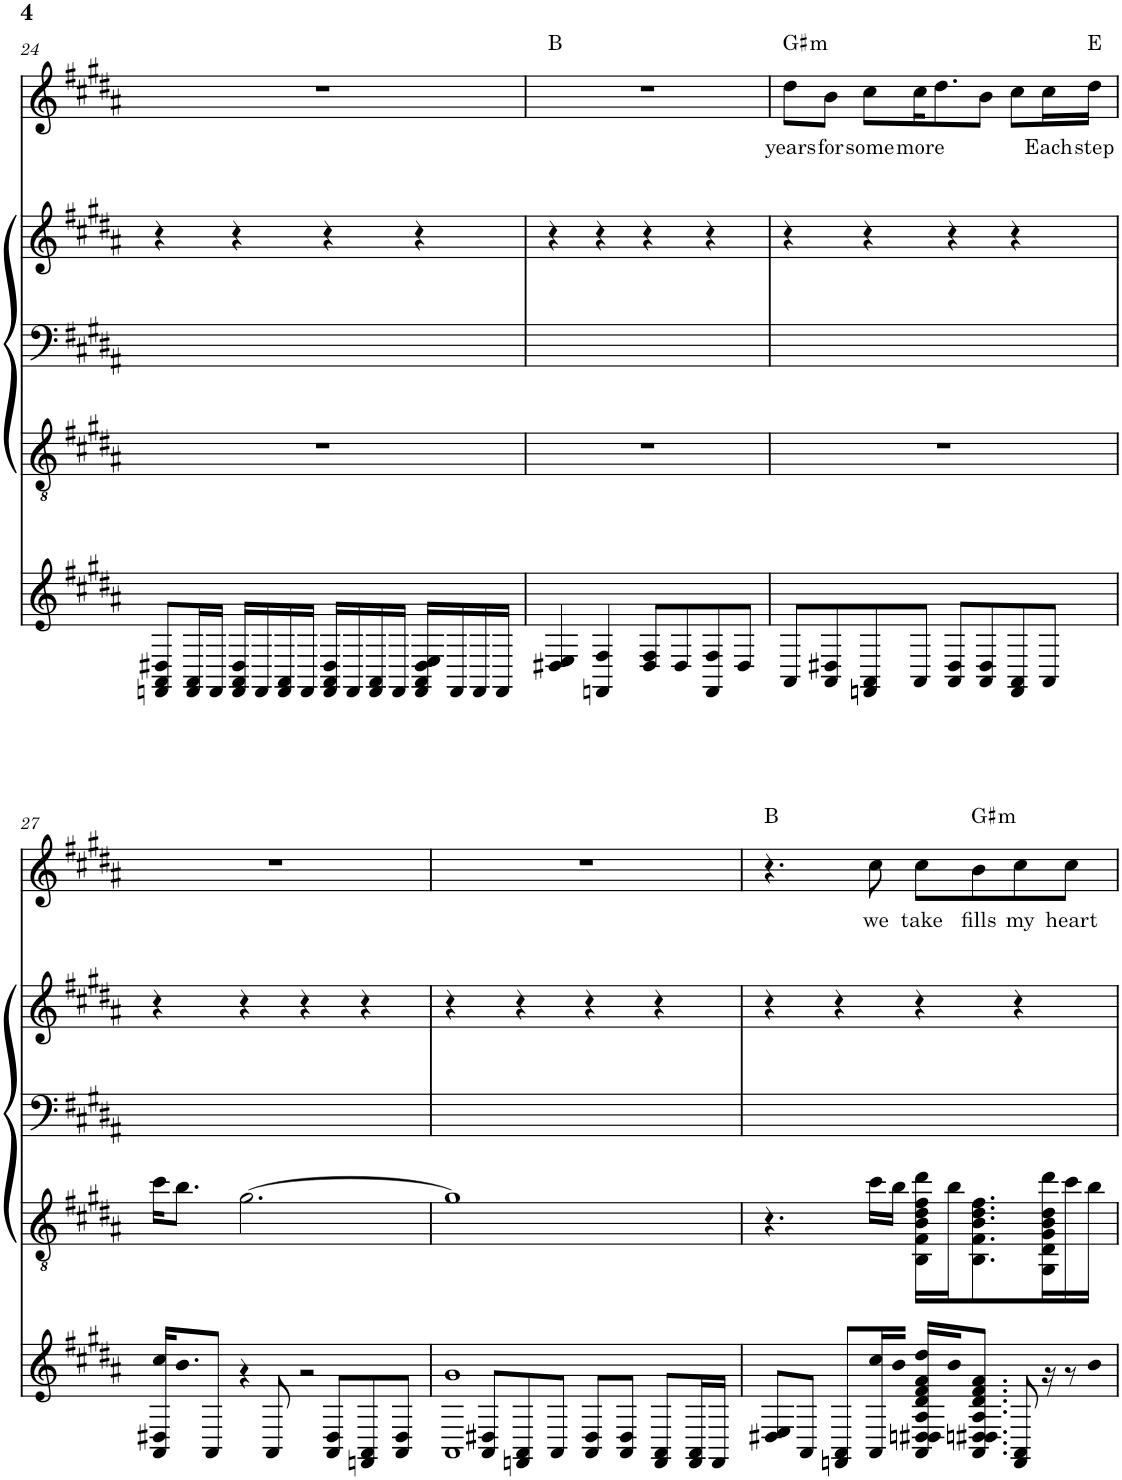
**kern	**kern	**kern	**kern	**kern	**text	**harte
*part4	*part3	*part2	*part2	*part1	*part1	*part1
*staff5	*staff4	*staff3	*staff2	*staff1	*staff1	*
*I"Piano	*I"Piano	*I"Piano	*	*I"Piano	*	*
*I'Pno	*I'Pno	*I'Pno	*	*I'Pno	*	*
!!LO:PB:g=z
*clefG2	*clefGv2	*clefF4	*clefG2	*clefG2	*	*
*k[f#c#g#d#a#]	*k[f#c#g#d#a#]	*k[f#c#g#d#a#]	*k[f#c#g#d#a#]	*k[f#c#g#d#a#]	*	*
*B:	*B:	*B:	*B:	*B:	*	*
*M4/4	*M4/4	*M4/4	*M4/4	*M4/4	*	*
=24	=24	=24	=24	=24	=24	=24
8DDn/ 8FF#/ 8BB#X/L	1r	1ryy	4r	1r	.	.
16DD/ 16FF#/L	.	.	.	.	.	.
16DD/JJ	.	.	.	.	.	.
16DD/ 16FF#/ 16BB#/LL	.	.	4r	.	.	.
16DD/	.	.	.	.	.	.
16DD/ 16FF#/	.	.	.	.	.	.
16DD/JJ	.	.	.	.	.	.
16DD/ 16FF#/ 16BB#/LL	.	.	4r	.	.	.
16DD/	.	.	.	.	.	.
16DD/ 16FF#/	.	.	.	.	.	.
16DD/JJ	.	.	.	.	.	.
16DD/ 16FF#/ 16BB#/ 16C#/LL	.	.	4r	.	.	.
16DD/	.	.	.	.	.	.
16DD/	.	.	.	.	.	.
16DD/JJ	.	.	.	.	.	.
=25	=25	=25	=25	=25	=25	=25
4BB#X/ 4C#/	1r	1ryy	4r	1r	.	B:maj
4DDn/ 4D#/	.	.	4r	.	.	.
8BB#/ 8D#/L	.	.	4r	.	.	.
8BB#/	.	.	.	.	.	.
8DD/ 8D#/	.	.	4r	.	.	.
8BB#/J	.	.	.	.	.	.
=26	=26	=26	=26	=26	=26	=26
!	!	!	!	!	!LO:LY:b	!LO:H:kt=m
8FF#/L	1r	1ryy	4r	8dd#\L	years	G#:min
!	!	!	!	!	!LO:LY:b	!
8FF#/ 8BB#X/	.	.	.	8b\J	for	.
!	!	!	!	!	!LO:LY:b	!
8DDn/ 8FF#/	.	.	4r	8cc#\L	some	.
!	!	!	!	!	!LO:LY:b	!
8FF#/J	.	.	.	16cc#\K	more	.
.	.	.	.	8.dd#\	.	.
8FF#/ 8BB#/L	.	.	4r	.	.	.
8FF#/ 8BB#/	.	.	.	8b\J	.	.
8DD/ 8FF#/	.	.	4r	8cc#\L	.	.
!	!	!	!	!	!LO:LY:b	!
8FF#/J	.	.	.	16cc#\L	Each	.
!	!	!	!	!	!LO:LY:b	!
.	.	.	.	16dd#\JJ	step	E:maj
!!LO:LB:g=z
=27	=27	=27	=27	=27	=27	=27
16FF#/ 16BB#X/ 16cc#/KL	16cc#\KL	1ryy	4r	1r	.	.
8.b	8.b\J	.	.	.	.	.
8FF#/J	[2.g#\	.	4r	.	.	.
4r	.	.	.	.	.	.
.	.	.	4r	.	.	.
8FF#/	.	.	.	.	.	.
2r	.	.	4r	.	.	.
.	2ryy	2ryy	2ryy	2ryy	.	.
8FF#/ 8BB#/L	.	.	.	.	.	.
8DDn/ 8FF#/	.	.	.	.	.	.
8FF#/ 8BB#/J	8ryy	8ryy	8ryy	8ryy	.	.
=28	=28	=28	=28	=28	=28	=28
1FF# 1g#	1g#]	1ryy	4r	1r	.	.
.	.	.	4r	.	.	.
.	.	.	4r	.	.	.
.	.	.	4r	.	.	.
8FF#/ 8BB#X/L	2..ryy	2..ryy	2..ryy	2..ryy	.	.
8DDn/ 8FF#/	.	.	.	.	.	.
8FF#/J	.	.	.	.	.	.
8FF#/ 8BB#/L	.	.	.	.	.	.
8FF#/ 8BB#/J	.	.	.	.	.	.
8DD/ 8FF#/L	.	.	.	.	.	.
16DD/ 16FF#/L	.	.	.	.	.	.
16DD/JJ	.	.	.	.	.	.
=29	=29	=29	=29	=29	=29	=29
8BB#X/ 8C#/L	4.r	1ryy	4r	4.r	.	B:maj
8FF#/J	.	.	.	.	.	.
8DDn/ 8FF#/L	.	.	4r	.	.	.
!	!	!	!	!	!LO:LY:b	!
16FF#/ 16cc#/L	16cc#\LL	.	.	8cc#\	we	.
16bJJ	16b\JJ	.	.	.	.	.
!	!	!	!	!	!LO:LY:b	!
16FF#/ 16BBn/ 16BB#X/ 16F#/ 16B/ 16d#/ 16f#/ 16dd#/LL	16BB\ 16F#\ 16B\ 16d#\ 16f#\ 16dd#\LL	.	4r	8cc#\L	take	.
16bJ	16b\J	.	.	.	.	.
!	!	!	!	!	!LO:LY:b	!LO:H:kt=m
8.FF#/ 8.BBn/ 8.BB#X/ 8.F#/ 8.B/ 8.d#/ 8.f#/J	8.BB\ 8.F#\ 8.B\ 8.d#\ 8.f#\	.	.	8b\	fills	G#:min
!	!	!	!	!	!LO:LY:b	!
.	.	.	4r	8cc#\	my	.
8DD/ 8FF#/	16GG#\ 16D#\ 16G#\ 16B\ 16d#\ 16dd#\L	.	.	.	.	.
!	!	!	!	!	!LO:LY:b	!
.	16cc#\	.	.	8cc#\J	heart	.
16r	16b\JJ	.	.	.	.	.
8r	8.ryy	8.ryy	8.ryy	8.ryy	.	.
16b	.	.	.	.	.	.
=	=	=	=	=	=	=
*-	*-	*-	*-	*-	*-	*-
